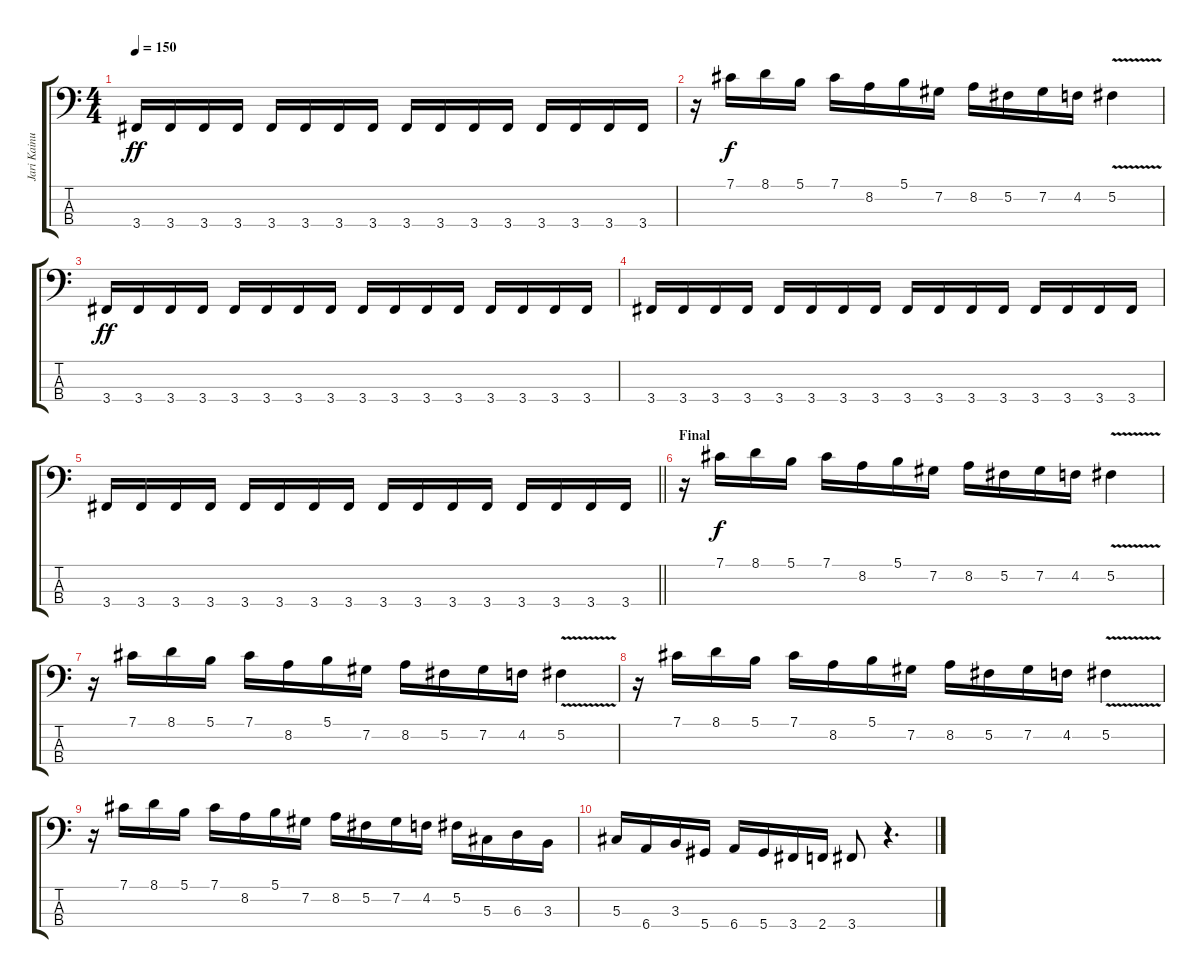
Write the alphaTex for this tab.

\track ("Jari Kainulainen" "Jari Kainu") {instrument electricbassfinger}
\staff {score tabs}
\tuning (Gb2 Db2 Ab1 Eb1) {hide}
\ts (4 4)
\tempo 150
\clef f4
\ks c
3.4.16{dy ff} 3.4.16 3.4.16 3.4.16 3.4.16 3.4.16 3.4.16 3.4.16 3.4.16 3.4.16 3.4.16 3.4.16 3.4.16 3.4.16 3.4.16 3.4.16 |
r.16 7.1.16{dy f} 8.1.16 5.1.16 7.1.16 8.2.16 5.1.16 7.2.16 8.2.16 5.2.16 7.2.16 4.2.16 5.2{v}.4 |
3.4.16{dy ff} 3.4.16 3.4.16 3.4.16 3.4.16 3.4.16 3.4.16 3.4.16 3.4.16 3.4.16 3.4.16 3.4.16 3.4.16 3.4.16 3.4.16 3.4.16 |
3.4.16 3.4.16 3.4.16 3.4.16 3.4.16 3.4.16 3.4.16 3.4.16 3.4.16 3.4.16 3.4.16 3.4.16 3.4.16 3.4.16 3.4.16 3.4.16 |
\barLineRight lightlight
3.4.16 3.4.16 3.4.16 3.4.16 3.4.16 3.4.16 3.4.16 3.4.16 3.4.16 3.4.16 3.4.16 3.4.16 3.4.16 3.4.16 3.4.16 3.4.16 |
\section ("" "Final")
r.16 7.1.16{dy f} 8.1.16 5.1.16 7.1.16 8.2.16 5.1.16 7.2.16 8.2.16 5.2.16 7.2.16 4.2.16 5.2{v}.4 |
r.16 7.1.16 8.1.16 5.1.16 7.1.16 8.2.16 5.1.16 7.2.16 8.2.16 5.2.16 7.2.16 4.2.16 5.2{v}.4 |
r.16 7.1.16 8.1.16 5.1.16 7.1.16 8.2.16 5.1.16 7.2.16 8.2.16 5.2.16 7.2.16 4.2.16 5.2{v}.4 |
r.16 7.1.16 8.1.16 5.1.16 7.1.16 8.2.16 5.1.16 7.2.16 8.2.16 5.2.16 7.2.16 4.2.16 5.2.16 5.3.16 6.3.16 3.3.16 |
5.3.16 6.4.16 3.3.16 5.4.16 6.4.16 5.4.16 3.4.16 2.4.16 3.4.8 r.4{d}
